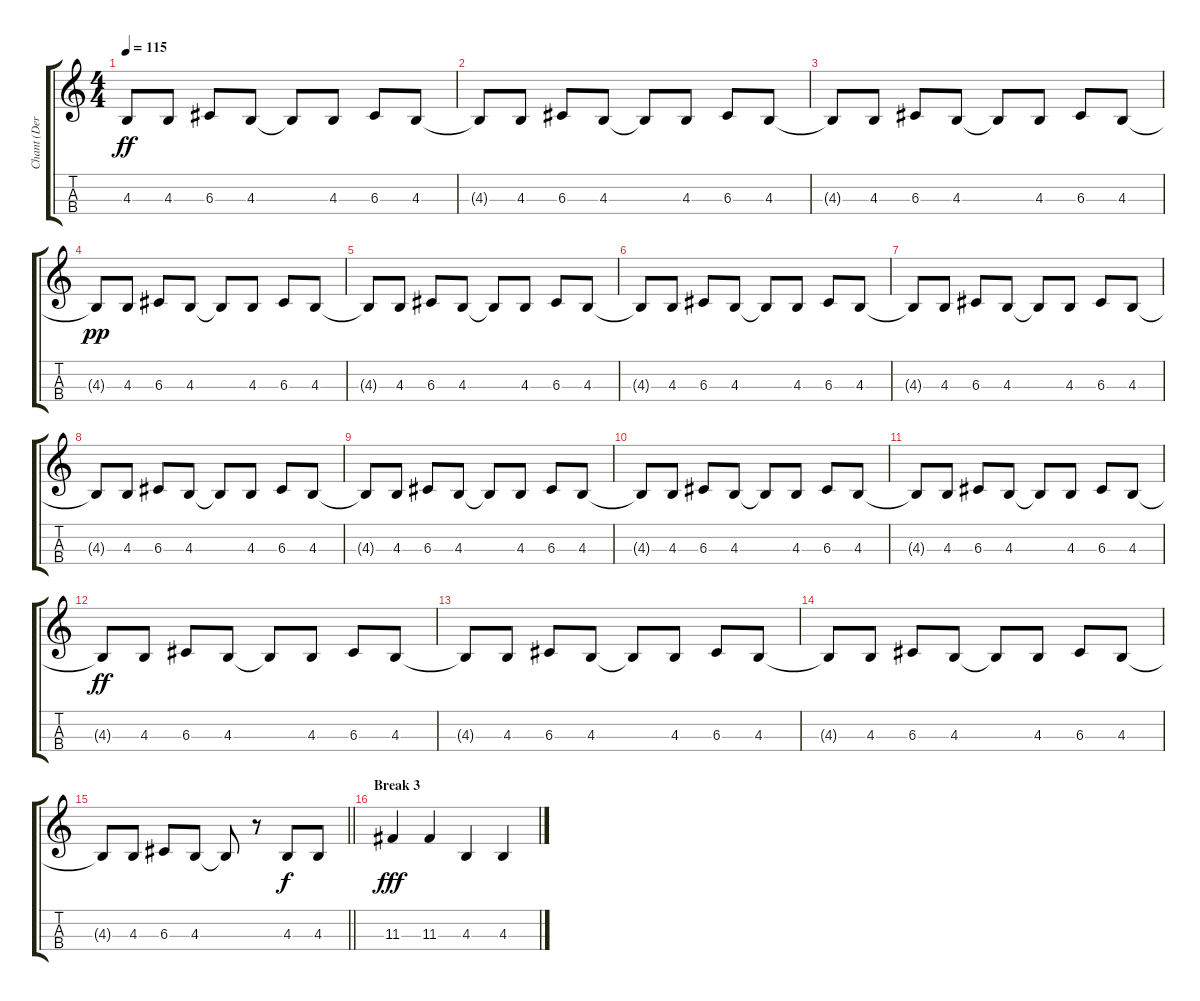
\track ("Chant (Deryck)" "Chant (Der") {instrument lead1square}
\staff {score tabs}
\tuning (E4 B3 G3 D3) {hide}
\ts (4 4)
\tempo 115
\clef g2
\ks c
4.3{t}.8{dy ff} 4.3.8 6.3.8 4.3.8 4.3{t}.8 4.3.8 6.3.8 4.3.8 |
4.3{t}.8{volume 4} 4.3.8 6.3.8 4.3.8 4.3{t}.8 4.3.8 6.3.8 4.3.8 |
4.3{t}.8 4.3.8 6.3.8 4.3.8 4.3{t}.8 4.3.8 6.3.8 4.3.8 |
4.3{t}.8{dy pp} 4.3.8 6.3.8 4.3.8 4.3{t}.8 4.3.8 6.3.8 4.3.8 |
4.3{t}.8 4.3.8 6.3.8 4.3.8 4.3{t}.8 4.3.8 6.3.8 4.3.8 |
4.3{t}.8 4.3.8 6.3.8 4.3.8 4.3{t}.8 4.3.8 6.3.8 4.3.8 |
4.3{t}.8 4.3.8 6.3.8 4.3.8 4.3{t}.8 4.3.8 6.3.8 4.3.8 |
4.3{t}.8 4.3.8 6.3.8 4.3.8 4.3{t}.8 4.3.8 6.3.8 4.3.8 |
4.3{t}.8 4.3.8 6.3.8 4.3.8 4.3{t}.8 4.3.8 6.3.8 4.3.8 |
4.3{t}.8 4.3.8 6.3.8 4.3.8 4.3{t}.8 4.3.8 6.3.8 4.3.8 |
4.3{t}.8 4.3.8 6.3.8 4.3.8 4.3{t}.8 4.3.8 6.3.8 4.3.8 |
4.3{t}.8{dy ff volume 13} 4.3.8 6.3.8 4.3.8 4.3{t}.8 4.3.8 6.3.8 4.3.8 |
4.3{t}.8 4.3.8 6.3.8 4.3.8 4.3{t}.8 4.3.8 6.3.8 4.3.8 |
4.3{t}.8 4.3.8 6.3.8 4.3.8 4.3{t}.8 4.3.8 6.3.8 4.3.8 |
\barLineRight lightlight
4.3{t}.8 4.3.8 6.3.8 4.3.8 4.3{t}.8 r.8 4.3.8{dy f} 4.3.8 |
\section ("" "Break 3")
11.3.4{dy fff} 11.3.4 4.3.4 4.3.4
